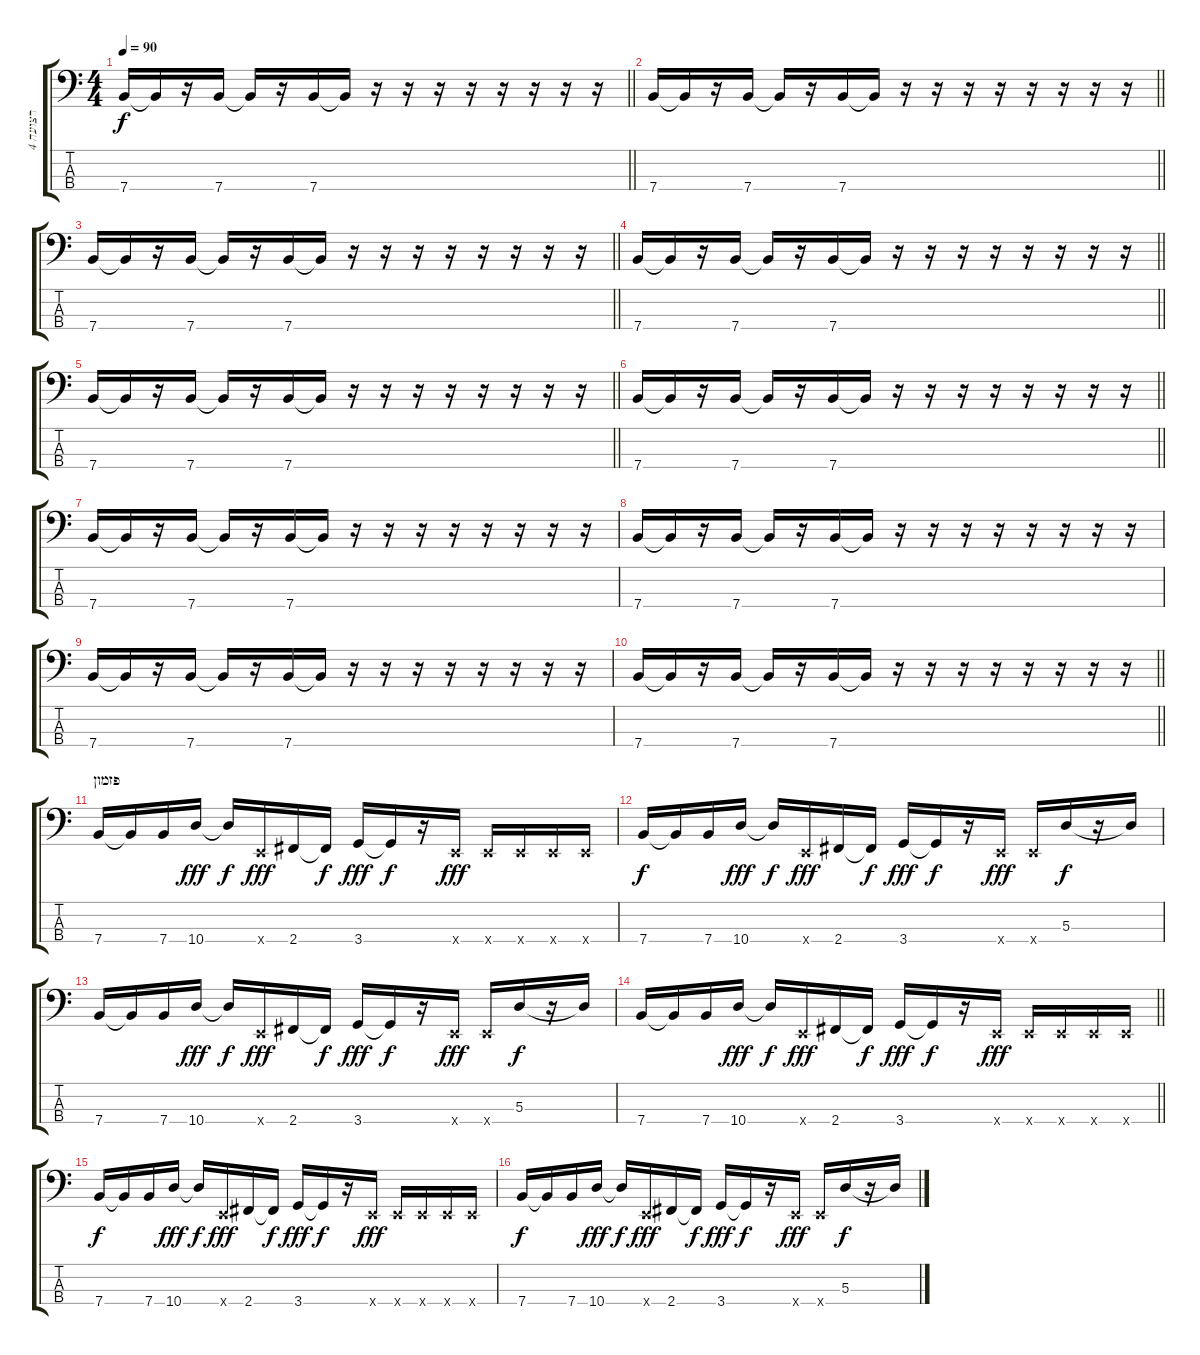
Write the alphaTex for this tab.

\track ("רצועה 4" "רצועה 4") {instrument electricbassfinger}
\staff {score tabs}
\tuning (G2 D2 A1 E1) {hide}
\ts (4 4)
\tempo 90
\clef f4
\barLineRight lightlight
\ks c
7.4.16{dy f} 7.4{t}.16 r.16 7.4.16 7.4{t}.16 r.16 7.4.16 7.4{t}.16 r.16 r.16 r.16 r.16 r.16 r.16 r.16 r.16 |
\barLineRight lightlight
7.4.16 7.4{t}.16 r.16 7.4.16 7.4{t}.16 r.16 7.4.16 7.4{t}.16 r.16 r.16 r.16 r.16 r.16 r.16 r.16 r.16 |
\barLineRight lightlight
7.4.16 7.4{t}.16 r.16 7.4.16 7.4{t}.16 r.16 7.4.16 7.4{t}.16 r.16 r.16 r.16 r.16 r.16 r.16 r.16 r.16 |
\barLineRight lightlight
7.4.16 7.4{t}.16 r.16 7.4.16 7.4{t}.16 r.16 7.4.16 7.4{t}.16 r.16 r.16 r.16 r.16 r.16 r.16 r.16 r.16 |
\barLineRight lightlight
7.4.16 7.4{t}.16 r.16 7.4.16 7.4{t}.16 r.16 7.4.16 7.4{t}.16 r.16 r.16 r.16 r.16 r.16 r.16 r.16 r.16 |
\barLineRight lightlight
7.4.16 7.4{t}.16 r.16 7.4.16 7.4{t}.16 r.16 7.4.16 7.4{t}.16 r.16 r.16 r.16 r.16 r.16 r.16 r.16 r.16 |
7.4.16 7.4{t}.16 r.16 7.4.16 7.4{t}.16 r.16 7.4.16 7.4{t}.16 r.16 r.16 r.16 r.16 r.16 r.16 r.16 r.16 |
7.4.16 7.4{t}.16 r.16 7.4.16 7.4{t}.16 r.16 7.4.16 7.4{t}.16 r.16 r.16 r.16 r.16 r.16 r.16 r.16 r.16 |
7.4.16 7.4{t}.16 r.16 7.4.16 7.4{t}.16 r.16 7.4.16 7.4{t}.16 r.16 r.16 r.16 r.16 r.16 r.16 r.16 r.16 |
\barLineRight lightlight
7.4.16 7.4{t}.16 r.16 7.4.16 7.4{t}.16 r.16 7.4.16 7.4{t}.16 r.16 r.16 r.16 r.16 r.16 r.16 r.16 r.16 |
\section ("" "פזמון")
7.4.16 7.4{t}.16 7.4.16 10.4.16{dy fff} 10.4{t}.16{dy f} 0.4{x}.16{dy fff} 2.4.16 2.4{t}.16{dy f} 3.4.16{dy fff} 3.4{t}.16{dy f} r.16 0.4{x}.16{dy fff} 0.4{x}.16 0.4{x}.16 0.4{x}.16 0.4{x}.16 |
7.4.16{dy f} 7.4{t}.16 7.4.16 10.4.16{dy fff} 10.4{t}.16{dy f} 0.4{x}.16{dy fff} 2.4.16 2.4{t}.16{dy f} 3.4.16{dy fff} 3.4{t}.16{dy f} r.16 0.4{x}.16{dy fff} 0.4{x}.16 5.3.16{dy f} r.16 5.3{t}.16 |
7.4.16 7.4{t}.16 7.4.16 10.4.16{dy fff} 10.4{t}.16{dy f} 0.4{x}.16{dy fff} 2.4.16 2.4{t}.16{dy f} 3.4.16{dy fff} 3.4{t}.16{dy f} r.16 0.4{x}.16{dy fff} 0.4{x}.16 5.3.16{dy f} r.16 5.3{t}.16 |
\barLineRight lightlight
7.4.16 7.4{t}.16 7.4.16 10.4.16{dy fff} 10.4{t}.16{dy f} 0.4{x}.16{dy fff} 2.4.16 2.4{t}.16{dy f} 3.4.16{dy fff} 3.4{t}.16{dy f} r.16 0.4{x}.16{dy fff} 0.4{x}.16 0.4{x}.16 0.4{x}.16 0.4{x}.16 |
7.4.16{dy f} 7.4{t}.16 7.4.16 10.4.16{dy fff} 10.4{t}.16{dy f} 0.4{x}.16{dy fff} 2.4.16 2.4{t}.16{dy f} 3.4.16{dy fff} 3.4{t}.16{dy f} r.16 0.4{x}.16{dy fff} 0.4{x}.16 0.4{x}.16 0.4{x}.16 0.4{x}.16 |
7.4.16{dy f} 7.4{t}.16 7.4.16 10.4.16{dy fff} 10.4{t}.16{dy f} 0.4{x}.16{dy fff} 2.4.16 2.4{t}.16{dy f} 3.4.16{dy fff} 3.4{t}.16{dy f} r.16 0.4{x}.16{dy fff} 0.4{x}.16 5.3.16{dy f} r.16 5.3{t}.16
